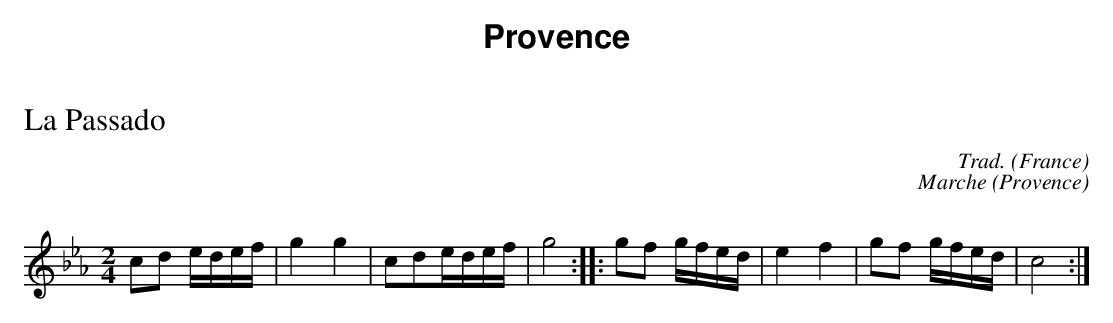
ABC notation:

X:1
T:La Passado
O:France
C:Trad.
M:2/4
Q:Moderato
L:1/8
K:Eb
V:Galoubet
cd e/d/e/f/ | g2g2 | cde/d/e/f/ | g4 :: gf g/f/e/d/ | e2f2 | gf g/f/e/d/ | c4:|
